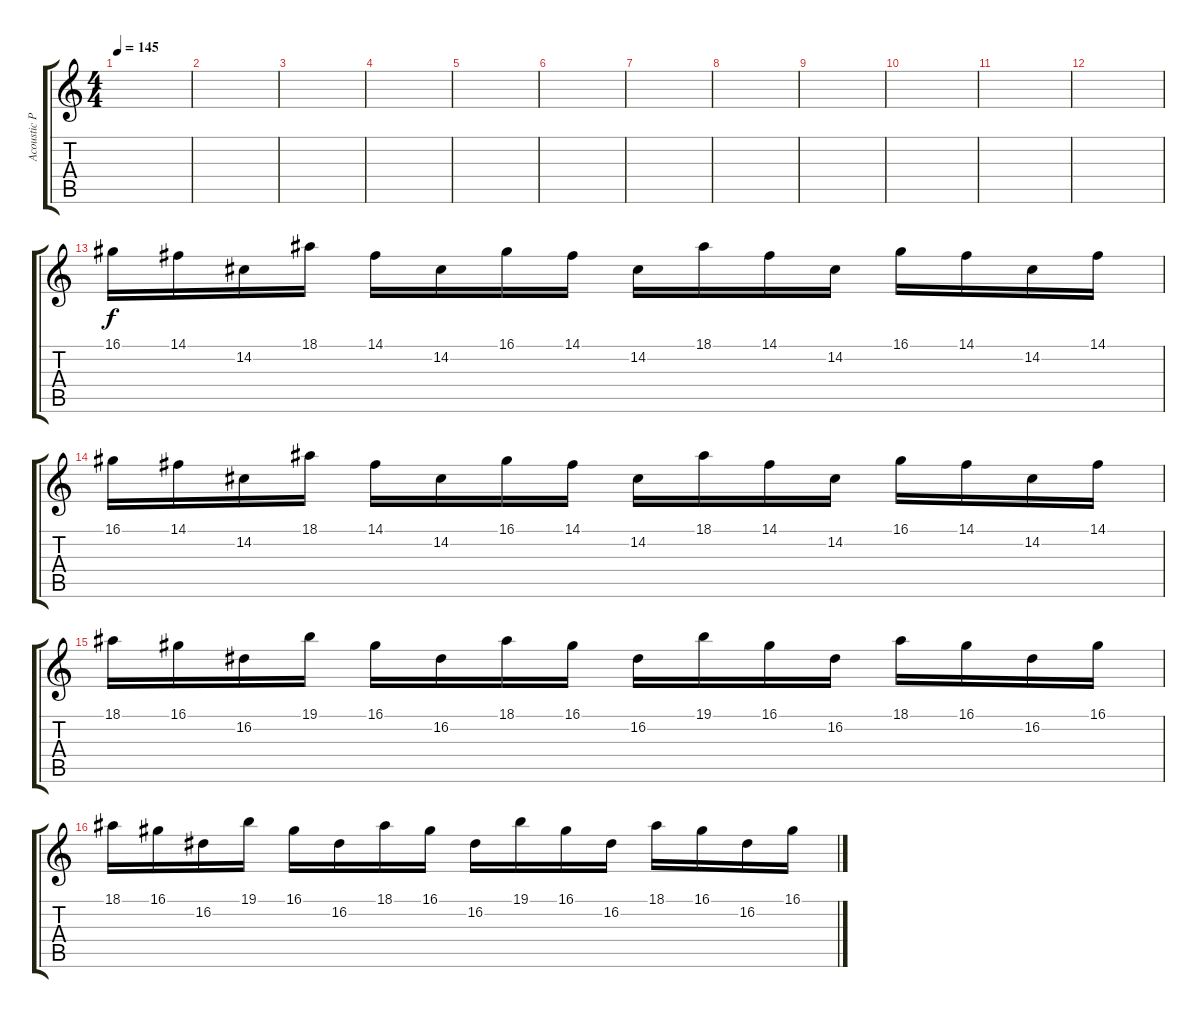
\track ("Acoustic Piano (Staff 1)" "Acoustic P") {instrument acousticgrandpiano}
\staff {score tabs}
\tuning (E4 B3 G3 D3 A2 E2) {hide}
\ts (4 4)
\tempo 145
\clef g2
\ks c
|
|
|
|
|
|
|
|
|
|
|
|
16.1.16 14.1.16 14.2.16 18.1.16 14.1.16 14.2.16 16.1.16 14.1.16 14.2.16 18.1.16 14.1.16 14.2.16 16.1.16 14.1.16 14.2.16 14.1.16 |
16.1.16 14.1.16 14.2.16 18.1.16 14.1.16 14.2.16 16.1.16 14.1.16 14.2.16 18.1.16 14.1.16 14.2.16 16.1.16 14.1.16 14.2.16 14.1.16 |
18.1.16 16.1.16 16.2.16 19.1.16 16.1.16 16.2.16 18.1.16 16.1.16 16.2.16 19.1.16 16.1.16 16.2.16 18.1.16 16.1.16 16.2.16 16.1.16 |
18.1.16 16.1.16 16.2.16 19.1.16 16.1.16 16.2.16 18.1.16 16.1.16 16.2.16 19.1.16 16.1.16 16.2.16 18.1.16 16.1.16 16.2.16 16.1.16
